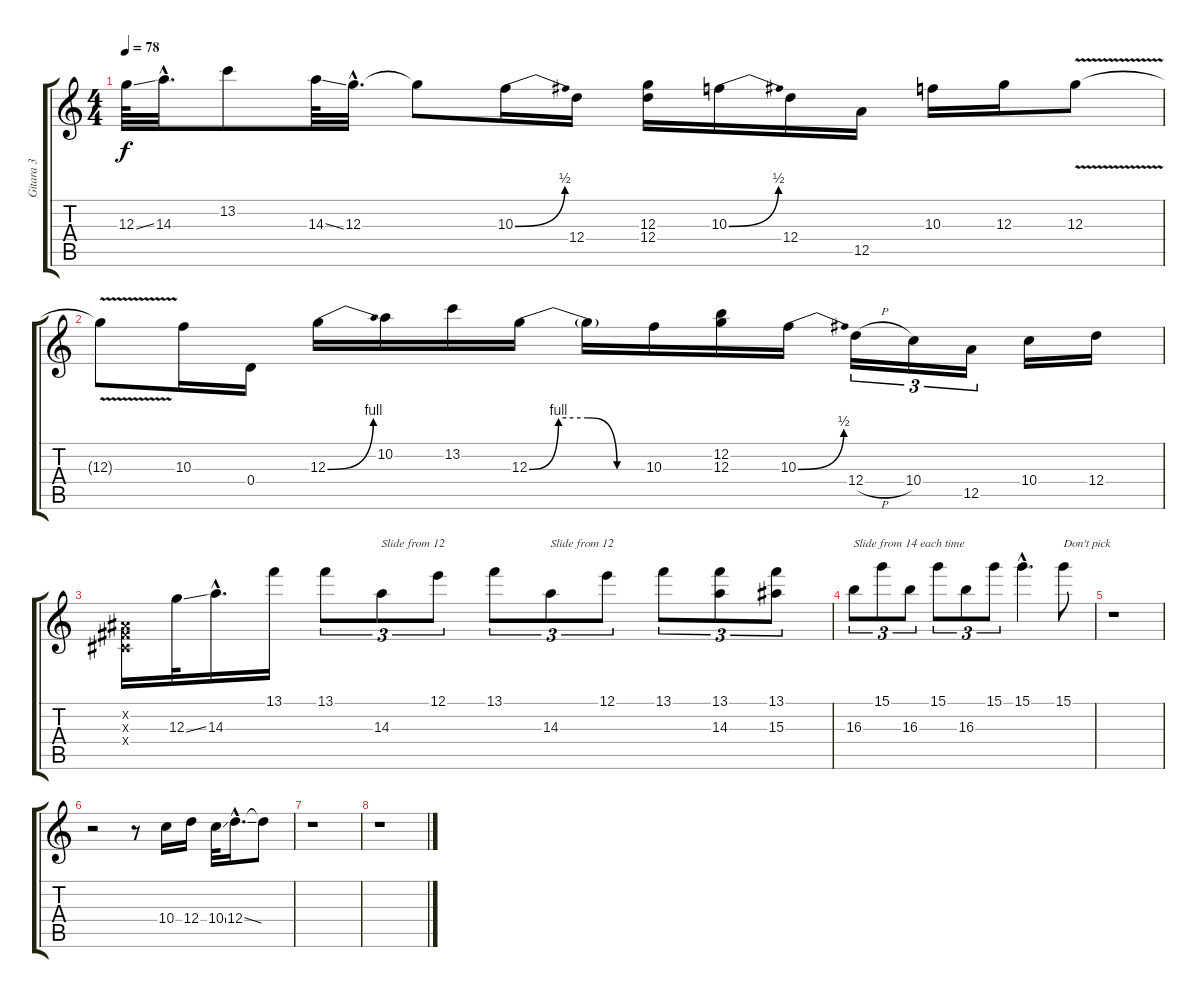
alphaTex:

\track ("Gitara 3" "Gitara 3") {instrument overdrivenguitar}
\staff {score tabs}
\tuning (E4 B3 G3 D3 A2 D2) {hide}
\ts (4 4)
\tempo 78
\clef g2
\ks c
12.3{ss}.64{dy f} 14.3{hac}.32{d} 13.2.8 14.3{ss}.64 12.3{hac}.32{d} 12.3{t}.8 10.3{be (bend 0 0 60 2)}.16 12.4.16 (12.3 12.4).16 10.3{be (bend 0 0 60 2)}.16 12.4.16 12.5.16 10.3.16 12.3.16 12.3{v}.8 |
12.3{t}.8 10.3.16 0.4.16 12.3{be (bend 0 0 60 4)}.16 10.2.16 13.2.16 12.3{be (custom 0 0 15 4 30 4 45 0 60 0)}.16 12.3{t}.16 10.3.16 (12.2 12.3).16 10.3{be (bend 0 0 60 2)}.16 12.4{h}.16{tu (3 2)} 10.4.16{tu (3 2)} 12.5.16{tu (3 2)} 10.4.16 12.4.16 |
(-1.2{x} -1.3{x} -1.4{x}).16 12.3{ss}.32 14.3{hac}.16{d} 13.1.16 13.1.8{tu (3 2)} 14.3.8{tu (3 2) txt "Slide from 12"} 12.1.8{tu (3 2)} 13.1.8{tu (3 2)} 14.3.8{tu (3 2) txt "Slide from 12"} 12.1.8{tu (3 2)} 13.1.8{tu (3 2)} (13.1 14.3).8{tu (3 2)} (13.1 15.3).8{tu (3 2)} |
16.3.8{tu (3 2) txt "Slide from 14 each time"} 15.1.8{tu (3 2)} 16.3.8{tu (3 2)} 15.1.8{tu (3 2)} 16.3.8{tu (3 2)} 15.1.8{tu (3 2)} 15.1{hac}.4{d} 15.1.8{txt "Don't pick"} |
r.1 |
r.2 r.8 10.4.16 12.4.16 10.4{ss}.32 12.4{ss hac}.16{d} 12.4{t}.8 |
r.1 |
r.1
